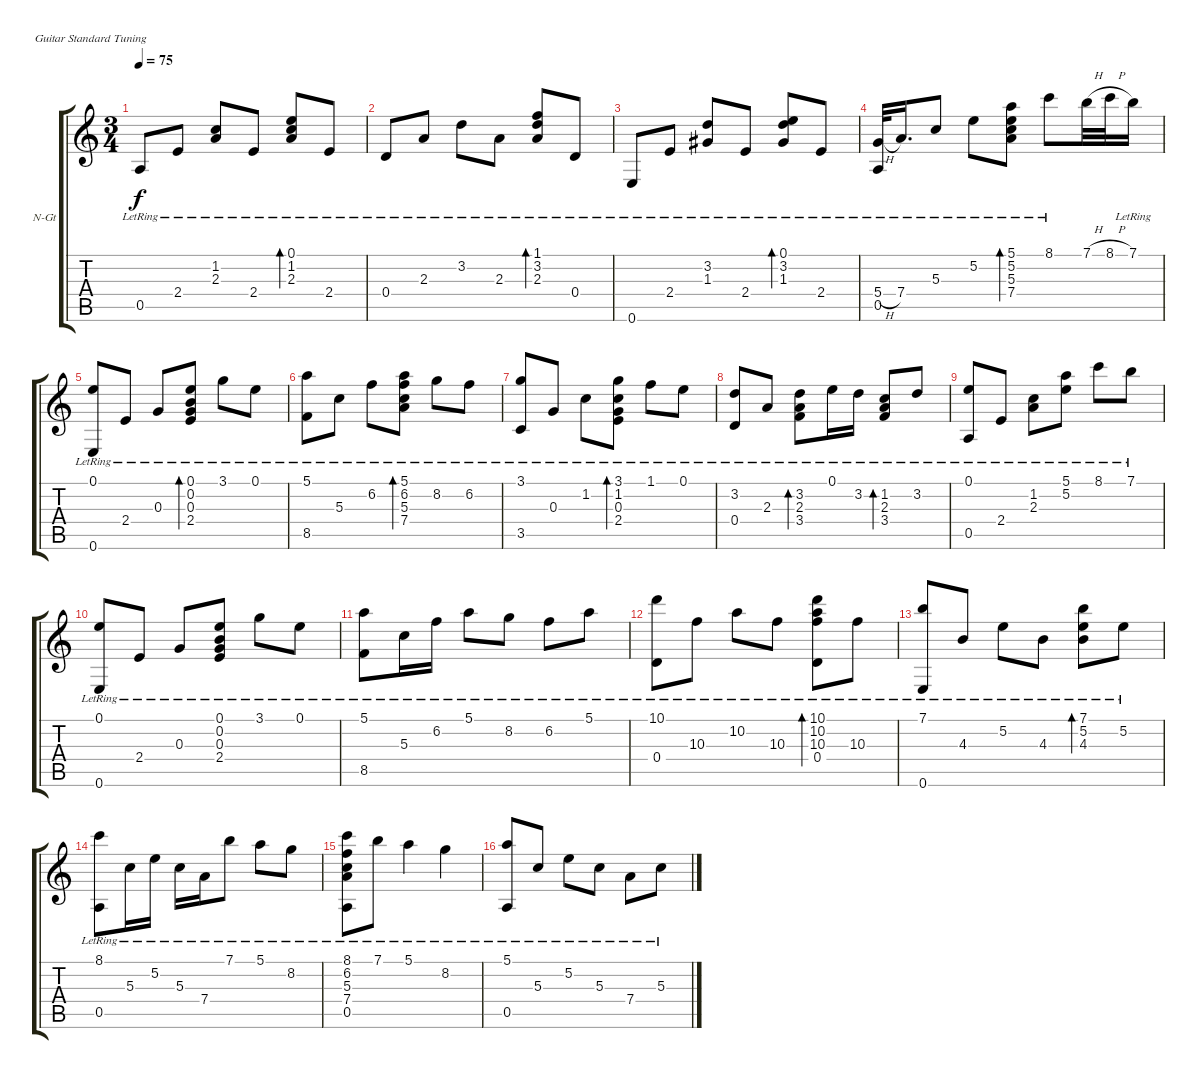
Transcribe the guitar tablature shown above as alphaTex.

\bracketExtendMode groupsimilarinstruments
\firstSystemTrackNameOrientation horizontal
\otherSystemsTrackNameOrientation horizontal
\track ("Track 1" "N-Gt") {instrument acousticguitarnylon}
\staff {score tabs}
\tuning (E4 B3 G3 D3 A2 E2)
\ts (3 4)
\tempo 75
\clef g2
\ks c
0.5{lr}.8{dy f instrument acousticguitarnylon} 2.4{lr}.8 (1.2{lr} 2.3{lr}).8 2.4{lr}.8 (0.1{lr} 1.2{lr} 2.3{lr}).8{bd 240} 2.4{lr}.8 |
0.4{lr}.8 2.3{lr}.8 3.2{lr}.8 2.3{lr}.8 (1.1{lr} 3.2{lr} 2.3{lr}).8{bd 480} 0.4{lr}.8 |
0.6{lr}.8 2.4{lr}.8 (3.2{lr} 1.3{lr}).8 2.4{lr}.8 (0.1{lr} 3.2{lr} 1.3{lr}).8{bd 480} 2.4{lr}.8 |
(5.4{h} 0.5{lr}).32 7.4{lr}.16{d} 5.3{lr}.8 5.2{lr}.8 (5.1{lr} 5.2{lr} 5.3{lr} 7.4{lr}).8{bd 240} 8.1{lr}.8 7.1{h}.32 8.1{h}.32 7.1{lr}.16 |
(0.1{lr} 0.6{lr}).8 2.4{lr}.8 0.3{lr}.8 (0.1{lr} 0.2{lr} 0.3{lr} 2.4{lr}).8{bd 240} 3.1{lr}.8 0.1{lr}.8 |
(5.1{lr} 8.5{lr}).8 5.3{lr}.8 6.2{lr}.8 (5.1{lr} 6.2{lr} 5.3{lr} 7.4{lr}).8{bd 240} 8.2{lr}.8 6.2{lr}.8 |
(3.1{lr} 3.5{lr}).8 0.3{lr}.8 1.2{lr}.8 (3.1{lr} 1.2{lr} 0.3{lr} 2.4{lr}).8{bd 240} 1.1{lr}.8 0.1{lr}.8 |
(3.2{lr} 0.4{lr}).8 2.3{lr}.8 (3.2{lr} 2.3{lr} 3.4{lr}).8{bd 240} 0.1{lr}.16 3.2{lr}.16 (1.2{lr} 2.3{lr} 3.4{lr}).8{bd 240} 3.2{lr}.8 |
(0.1{lr} 0.5{lr}).8 2.4{lr}.8 (1.2{lr} 2.3{lr}).8 (5.1{lr} 5.2{lr}).8 8.1{lr}.8 7.1{lr}.8 |
(0.1{lr} 0.6{lr}).8 2.4{lr}.8 0.3{lr}.8 (0.1{lr} 0.2{lr} 0.3{lr} 2.4{lr}).8 3.1{lr}.8 0.1{lr}.8 |
(5.1{lr} 8.5{lr}).8 5.3{lr}.16 6.2{lr}.16 5.1{lr}.8 8.2{lr}.8 6.2{lr}.8 5.1{lr}.8 |
(10.1{lr} 0.4{lr}).8 10.3{lr}.8 10.2{lr}.8 10.3{lr}.8 (10.1{lr} 10.2{lr} 10.3{lr} 0.4{lr}).8{bd 240} 10.3{lr}.8 |
(7.1{lr} 0.6{lr}).8 4.3{lr}.8 5.2{lr}.8 4.3{lr}.8 (7.1{lr} 5.2{lr} 4.3{lr}).8{bd 240} 5.2{lr}.8 |
(8.1{lr} 0.5{lr}).8 5.3{lr}.16 5.2{lr}.16 5.3{lr}.16 7.4{lr}.16 7.1{lr}.8 5.1{lr}.8 8.2{lr}.8 |
(8.1{lr} 6.2{lr} 5.3{lr} 7.4{lr} 0.5{lr}).8 7.1{lr}.8 5.1{lr}.4 8.2{lr}.4 |
(5.1{lr} 0.5{lr}).8 5.3{lr}.8 5.2{lr}.8 5.3{lr}.8 7.4{lr}.8 5.3{lr}.8
